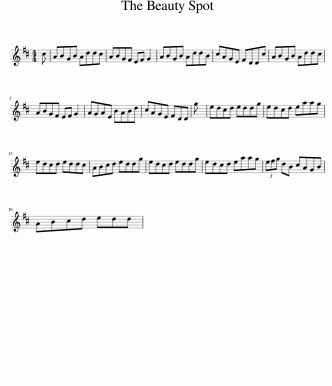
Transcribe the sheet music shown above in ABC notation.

X:1
L:1/8
M:4/4
I:linebreak $
K:D
V:1 treble
V:1
 c | ABGB Addc | ABGF EF G2 | ABGB AddB | cAGE FDDc | %5
 ABGB Addc |$ ABGF EF G2 | AGAE BABd | cAGE FDD | g | %10
 edcd eddg | edcd eaag |$ edcd eddc | ABcd eddg | edcd eddg | %15
 edcd eaag | (3efg dB cAGB |$ ABcd edd | %18
